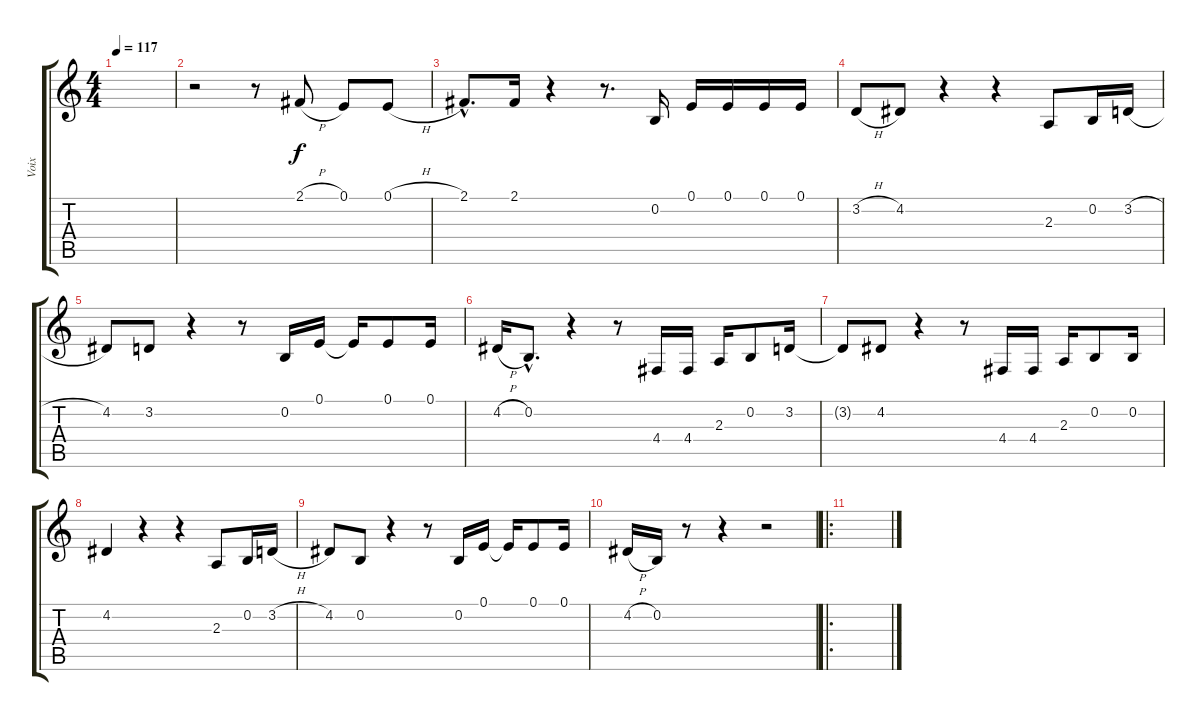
\track ("Voix" "Voix") {instrument accordion}
\staff {score tabs}
\tuning (E4 B3 G3 D3 A2 E2) {hide}
\ts (4 4)
\tempo 117
\clef g2
\ks c
|
r.2 r.8 2.1{h}.8 0.1.8 0.1{h}.8 |
2.1{hac}.8{d} 2.1.16 r.4 r.8{d} 0.2.16 0.1.16 0.1.16 0.1.16 0.1.16 |
3.2{h}.8 4.2.8 r.4 r.4 2.3.8 0.2.16 3.2{h}.16 |
4.2.8 3.2.8 r.4 r.8 0.2.16 0.1.16 0.1{t}.16 0.1.8 0.1.16 |
4.2{h}.16 0.2{hac}.8{d} r.4 r.8 4.4.16 4.4.16 2.3.16 0.2.8 3.2.16 |
3.2{t}.8 4.2.8 r.4 r.8 4.4.16 4.4.16 2.3.16 0.2.8 0.2.16 |
4.2.4 r.4 r.4 2.3.8 0.2.16 3.2{h}.16 |
4.2.8 0.2.8 r.4 r.8 0.2.16 0.1.16 0.1{t}.16 0.1.8 0.1.16 |
4.2{h}.16 0.2.16 r.8 r.4 r.2 |
\ro
